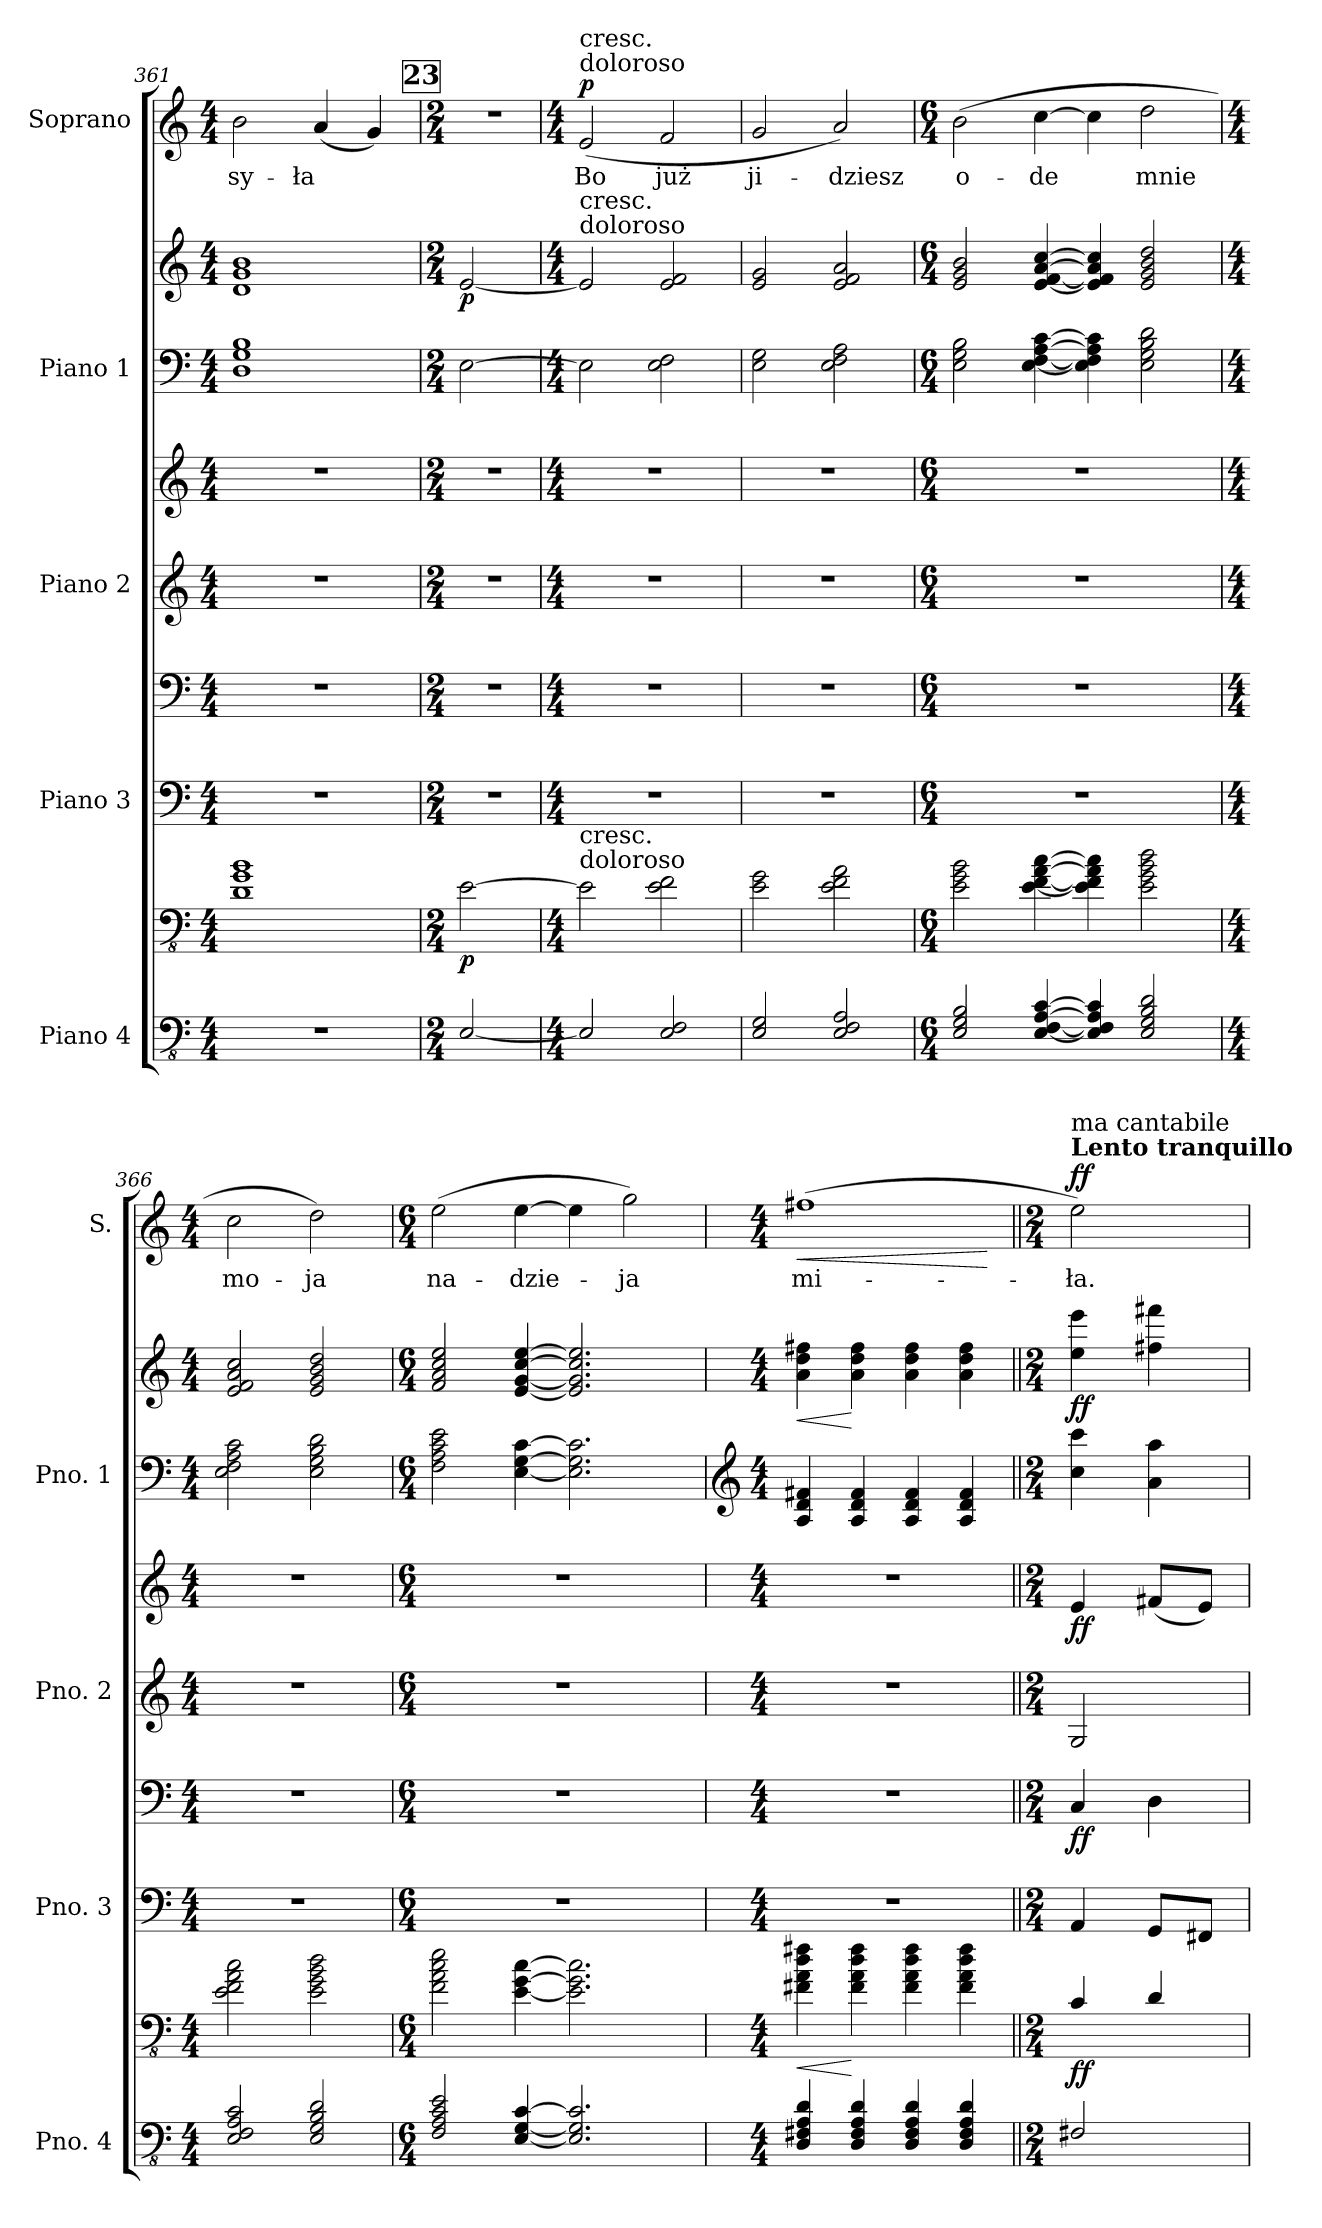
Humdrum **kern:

**kern	**kern	**dynam	**kern	**kern	**dynam	**kern	**kern	**dynam	**kern	**kern	**dynam	**kern	**text	**dynam
*part5	*part5	*part5	*part4	*part4	*part4	*part3	*part3	*part3	*part2	*part2	*part2	*part1	*part1	*part1
*staff9	*staff8	*staff8/9	*staff7	*staff6	*staff6/7	*staff5	*staff4	*staff4/5	*staff3	*staff2	*staff2/3	*staff1	*staff1	*staff1
*I"Piano 4	*	*	*I"Piano 3	*	*	*I"Piano 2	*	*	*I"Piano 1	*	*	*I"Soprano	*	*
*I'Pno. 4	*	*	*I'Pno. 3	*	*	*I'Pno. 2	*	*	*I'Pno. 1	*	*	*I'S.	*	*
*clefFv4	*clefFv4	*	*clefF4	*clefF4	*	*clefG2	*clefG2	*	*clefF4	*clefG2	*	*clefG2	*	*
*ITrd7c12	*ITrd7c12	*	*	*	*	*	*	*	*	*	*	*	*	*
*k[]	*k[]	*	*k[]	*k[]	*	*k[]	*k[]	*	*k[]	*k[]	*	*k[]	*	*
*C:	*C:	*	*C:	*C:	*	*C:	*C:	*	*C:	*C:	*	*C:	*	*
*M4/4	*M4/4	*	*M4/4	*M4/4	*	*M4/4	*M4/4	*	*M4/4	*M4/4	*	*M4/4	*	*
=361	=361	=361	=361	=361	=361	=361	=361	=361	=361	=361	=361	=361	=361	=361
!	!	!	!	!	!	!	!	!	!	!	!	!	!LO:LY:b	!
1r	1BB 1GG 1DD	.	1r	1r	.	1r	1r	.	1B 1G 1D	1b 1g 1d	.	2b\	-sy-	.
!	!	!	!	!	!	!	!	!	!	!	!	!	!LO:LY:b	!
.	.	.	.	.	.	.	.	.	.	.	.	(4a/	-ła	.
.	.	.	.	.	.	.	.	.	.	.	.	4g/)	.	.
!!LO:REH:place=s1:a:t=23
=362	=362	=362	=362	=362	=362	=362	=362	=362	=362	=362	=362	=362	=362	=362
*M2/4	*M2/4	*	*M2/4	*M2/4	*	*M2/4	*M2/4	*	*M2/4	*M2/4	*	*M2/4	*	*
!	!	!LO:DY:b	!	!	!	!	!	!	!	!	!LO:DY:b	!	!	!
[<2EEE/	[>2EE\	p	2r	2r	.	2r	2r	.	[>2E\	[<2e/	p	2r	.	.
!!LO:PB:g=z
=363	=363	=363	=363	=363	=363	=363	=363	=363	=363	=363	=363	=363	=363	=363
*M4/4	*M4/4	*	*M4/4	*M4/4	*	*M4/4	*M4/4	*	*M4/4	*M4/4	*	*M4/4	*	*
!	!	!	!	!	!	!	!	!	!	!	!	!LO:TX:a:t=doloroso	!	!
!	!	!	!	!	!	!	!	!	!	!	!	!LO:TX:a:t=cresc.	!	!
!	!	!	!	!	!	!	!	!	!	!LO:TX:a:t=doloroso	!	!	!	!
!	!	!	!	!	!	!	!	!	!	!LO:TX:a:t=cresc.	!	!	!	!
!	!LO:TX:a:t=doloroso	!	!	!	!	!	!	!	!	!	!	!	!	!
!	!LO:TX:a:t=cresc.	!	!	!	!	!	!	!	!	!	!	!	!	!
!	!	!	!	!	!	!	!	!	!	!	!	!	!LO:LY:b	!LO:DY:b
2EEE/]	2EE\]	.	1r	1r	.	1r	1r	.	2E\]	2e/]	.	(2e/	Bo	p
!	!	!	!	!	!	!	!	!	!	!	!	!	!LO:LY:b	!
2FFF/ 2EEE/	2FF\ 2EE\	.	.	.	.	.	.	.	2F\ 2E\	2f/ 2e/	.	2f/	już	.
=364	=364	=364	=364	=364	=364	=364	=364	=364	=364	=364	=364	=364	=364	=364
!	!	!	!	!	!	!	!	!	!	!	!	!	!LO:LY:b	!
2GGG/ 2EEE/	2GG\ 2EE\	.	1r	1r	.	1r	1r	.	2G\ 2E\	2g/ 2e/	.	2g/	ji-	.
!	!	!	!	!	!	!	!	!	!	!	!	!	!LO:LY:b	!
2AAA/ 2FFF/ 2EEE/	2AA\ 2FF\ 2EE\	.	.	.	.	.	.	.	2A\ 2F\ 2E\	2a/ 2f/ 2e/	.	2a/)	-dziesz	.
=365	=365	=365	=365	=365	=365	=365	=365	=365	=365	=365	=365	=365	=365	=365
*M6/4	*M6/4	*	*M6/4	*M6/4	*	*M6/4	*M6/4	*	*M6/4	*M6/4	*	*M6/4	*	*
!	!	!	!	!	!	!	!	!	!	!	!	!	!LO:LY:b	!
2BBB/ 2GGG/ 2EEE/	2BB\ 2GG\ 2EE\	.	1.r	1.r	.	1.r	1.r	.	2B\ 2G\ 2E\	2b/ 2g/ 2e/	.	(2b\	o-	.
!	!	!	!	!	!	!	!	!	!	!	!	!	!LO:LY:b	!
[>4CC/ [>4AAA/ [>4FFF/ [<4EEE/	[>4C\ [>4AA\ [>4FF\ [<4EE\	.	.	.	.	.	.	.	[>4c\ [>4A\ [>4F\ [<4E\	[>4cc/ [>4a/ [>4f/ [<4e/	.	[>4cc\	-de	.
4CC/] 4AAA/] 4FFF/] 4EEE/]	4C\] 4AA\] 4FF\] 4EE\]	.	.	.	.	.	.	.	4c\] 4A\] 4F\] 4E\]	4cc/] 4a/] 4f/] 4e/]	.	4cc\]	.	.
!	!	!	!	!	!	!	!	!	!	!	!	!	!LO:LY:b	!
2DD/ 2BBB/ 2GGG/ 2EEE/	2D\ 2BB\ 2GG\ 2EE\	.	.	.	.	.	.	.	2d\ 2B\ 2G\ 2E\	2dd/ 2b/ 2g/ 2e/	.	2dd\	mnie	.
=366	=366	=366	=366	=366	=366	=366	=366	=366	=366	=366	=366	=366	=366	=366
*M4/4	*M4/4	*	*M4/4	*M4/4	*	*M4/4	*M4/4	*	*M4/4	*M4/4	*	*M4/4	*	*
!	!	!	!	!	!	!	!	!	!	!	!	!	!LO:LY:b	!
2CC/ 2AAA/ 2FFF/ 2EEE/	2C\ 2AA\ 2FF\ 2EE\	.	1r	1r	.	1r	1r	.	2c\ 2A\ 2F\ 2E\	2cc/ 2a/ 2f/ 2e/	.	2cc\	mo-	.
!	!	!	!	!	!	!	!	!	!	!	!	!	!LO:LY:b	!
2DD/ 2BBB/ 2GGG/ 2EEE/	2D\ 2BB\ 2GG\ 2EE\	.	.	.	.	.	.	.	2d\ 2B\ 2G\ 2E\	2dd/ 2b/ 2g/ 2e/	.	2dd\)	-ja	.
=367	=367	=367	=367	=367	=367	=367	=367	=367	=367	=367	=367	=367	=367	=367
*M6/4	*M6/4	*	*M6/4	*M6/4	*	*M6/4	*M6/4	*	*M6/4	*M6/4	*	*M6/4	*	*
!	!	!	!	!	!	!	!	!	!	!	!	!	!LO:LY:b	!
2EE/ 2CC/ 2AAA/ 2FFF/	2E\ 2C\ 2AA\ 2FF\	.	1.r	1.r	.	1.r	1.r	.	2e\ 2c\ 2A\ 2F\	2ee/ 2cc/ 2a/ 2f/	.	(2ee\	na-	.
!	!	!	!	!	!	!	!	!	!	!	!	!	!LO:LY:b	!
[>4CC/ [<4GGG/ [<4EEE/	[>4C\ [>4GG\ [<4EE\	.	.	.	.	.	.	.	[>4c\ [>4G\ [<4E\	[>4ee/ [>4cc/ [<4g/ [<4e/	.	[>4ee\	-dzie-	.
2.CC/] 2.GGG/] 2.EEE/]	2.C\] 2.GG\] 2.EE\]	.	.	.	.	.	.	.	2.c\] 2.G\] 2.E\]	2.ee/] 2.cc/] 2.g/] 2.e/]	.	4ee\]	.	.
!	!	!	!	!	!	!	!	!	!	!	!	!	!LO:LY:b	!
.	.	.	.	.	.	.	.	.	.	.	.	2gg\)	-ja	.
!!LO:PB:g=z
=368	=368	=368	=368	=368	=368	=368	=368	=368	=368	=368	=368	=368	=368	=368
*	*	*	*	*	*	*	*	*	*clefG2	*	*	*	*	*
*M4/4	*M4/4	*	*M4/4	*M4/4	*	*M4/4	*M4/4	*	*M4/4	*M4/4	*	*M4/4	*	*
!	!	!LO:HP:b	!	!	!	!	!	!	!	!	!LO:HP:b	!	!	!
!	!	!	!	!	!	!	!	!	!	!	!	!	!LO:LY:b	!LO:HP:b
4DD/ 4AAA/ 4FFF#X/ 4DDD/	4F#X\ 4D\ 4AA\ 4FF#X\	<	1r	1r	.	1r	1r	.	4f#X/ 4d/ 4A/	4ff#X\ 4dd\ 4a\	<	(1ff#X	mi-	<
4DD/ 4AAA/ 4FFF#/ 4DDD/	4F#\ 4D\ 4AA\ 4FF#\	[	.	.	.	.	.	.	4f#/ 4d/ 4A/	4ff#\ 4dd\ 4a\	[	.	.	.
4DD/ 4AAA/ 4FFF#/ 4DDD/	4F#\ 4D\ 4AA\ 4FF#\	.	.	.	.	.	.	.	4f#/ 4d/ 4A/	4ff#\ 4dd\ 4a\	.	.	.	.
4DD/ 4AAA/ 4FFF#/ 4DDD/	4F#\ 4D\ 4AA\ 4FF#\	.	.	.	.	.	.	.	4f#/ 4d/ 4A/	4ff#\ 4dd\ 4a\	.	.	.	.
.	.	.	.	.	.	.	.	.	.	.	.	.	.	[
=369||	=369||	=369||	=369||	=369||	=369||	=369||	=369||	=369||	=369||	=369||	=369||	=369||	=369||	=369||
!!LO:REH:place=s1:a:t=24
*M2/4	*M2/4	*	*M2/4	*M2/4	*	*M2/4	*M2/4	*	*M2/4	*M2/4	*	*M2/4	*	*
*	*	*	*	*	*	*	*	*	*	*	*	*MM50	*	*
!	!	!	!	!	!	!	!	!	!	!	!	!LO:TX:a:B:t=Lento tranquillo	!	!
!	!	!	!	!	!	!	!	!	!	!	!	!LO:TX:a:t=ma cantabile	!	!
!	!	!LO:DY:b	!	!	!LO:DY:b	!	!	!LO:DY:b	!	!	!LO:DY:b	!	!LO:LY:b	!LO:DY:b
2FFF#X/	4CC/	ff	4AA/	4C/	ff	2G/	4e/	ff	4ccc\ 4cc\	4eee\ 4ee\	ff	2ee\)	-ła.	ff
.	4DD/	.	8GG/L	4D\	.	.	(8f#X/L	.	4aa\ 4a\	4fff#X\ 4ff#X\	.	.	.	.
.	.	.	8FF#X/J	.	.	.	8e/J)	.	.	.	.	.	.	.
=	=	=	=	=	=	=	=	=	=	=	=	=	=	=
*-	*-	*-	*-	*-	*-	*-	*-	*-	*-	*-	*-	*-	*-	*-
